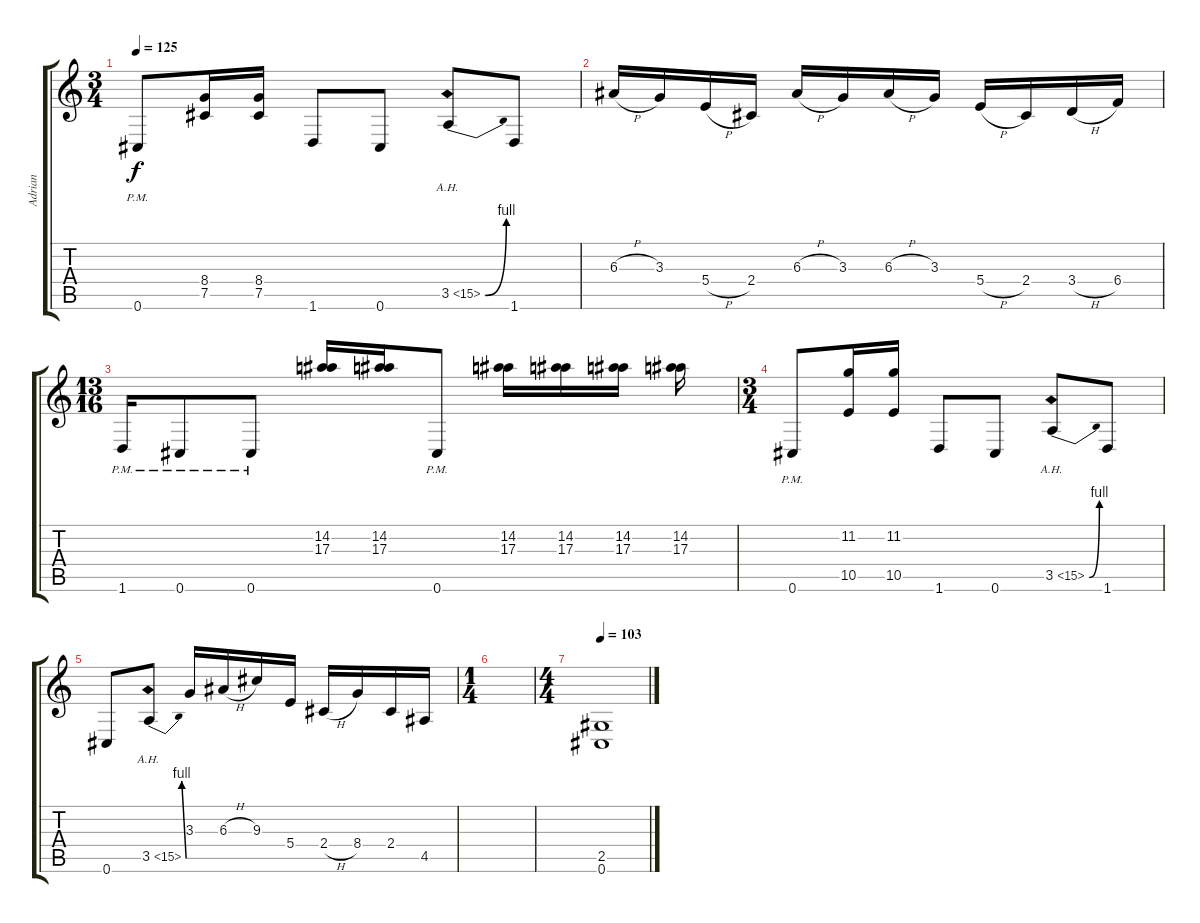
\track ("Adrian" "Adrian") {instrument distortionguitar}
\staff {score tabs}
\tuning (Db4 Ab3 E3 B2 Gb2 Db2) {hide}
\ts (3 4)
\tempo 125
\clef g2
\ks c
0.6{pm}.8{dy f} (8.4 7.5).16 (8.4 7.5).16 1.6.8 0.6.8 3.5{be (bend 0 0 60 4) ah 12}.8 1.6.8 |
6.3{h}.16 3.3.16 5.4{h}.16 2.4.16 6.3{h}.16 3.3.16 6.3{h}.16 3.3.16 5.4{h}.16 2.4.16 3.4{h}.16 6.4.16 |
\ts (13 16)
1.6{pm}.16 0.6{pm}.8 0.6{pm}.8 (14.2 17.3).16 (14.2 17.3).16 0.6{pm}.8 (14.2 17.3).16 (14.2 17.3).16 (14.2 17.3).16 (14.2 17.3).16 |
\ts (3 4)
0.6{pm}.8 (11.2 10.5).16 (11.2 10.5).16 1.6.8 0.6.8 3.5{be (bend 0 0 60 4) ah 12}.8 1.6.8 |
0.6.8 3.5{be (bend 0 0 60 4) ah 12}.8 3.3.16 6.3{h}.16 9.3.16 5.4.16 2.4{h}.16 8.4.16 2.4.16 4.5.16 |
\ts (1 4)
|
\ts (4 4)
\tempo 103
(2.5 0.6).1
